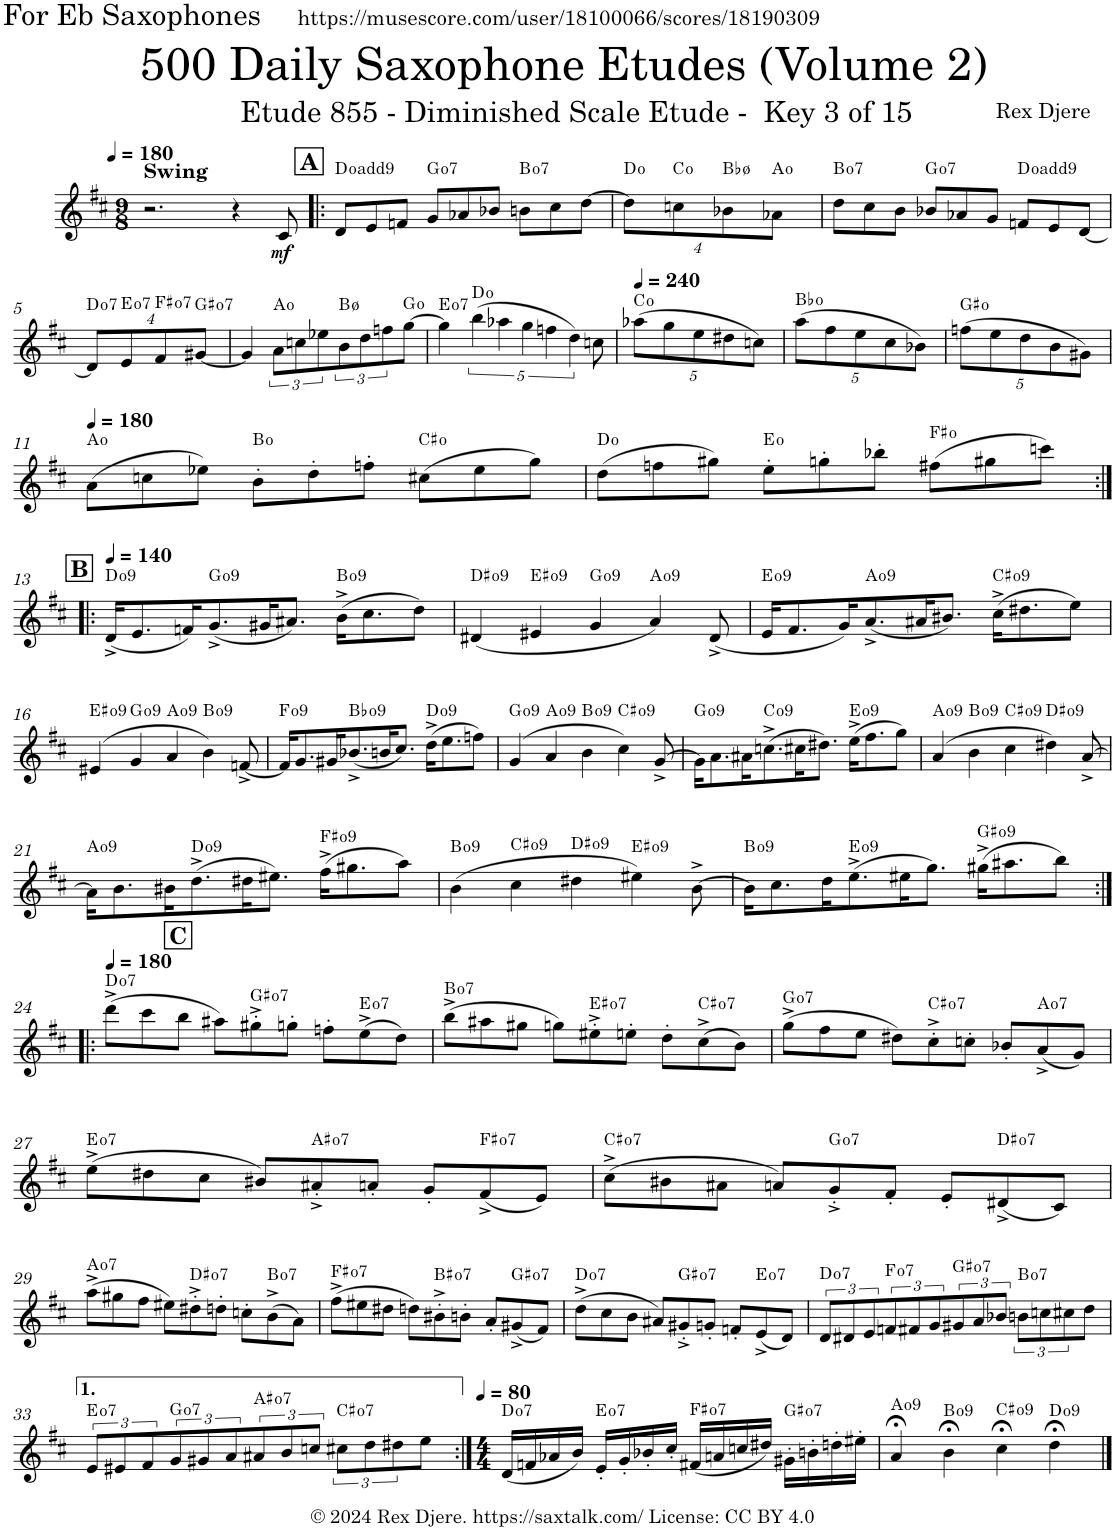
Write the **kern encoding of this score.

**kern	**dynam	**harte
*part1	*part1	*part1
*staff1	*staff1	*
*I"Alto Saxophone	*	*
*I'A. Sax.	*	*
*clefG2	*	*
*Trd5c9	*	*
*k[f#c#]	*	*
*M9/8	*	*
*MM180	*	*
=1	=1	=1
!LO:TX:a:B:t=Swing	!	!
2.r	.	.
4r	.	.
!	!LO:DY:b	!
8c#/	mf	.
!!LO:REH:place=s1:a:B:cj:fs=14:t=A
=2!|:	=2!|:	=2!|:
8d/L	.	D:dim(9)
8e/	.	.
8fn/J	.	.
!	!	!LO:H:kt=7
8g/L	.	G:dim7
8a-X/	.	.
8b-X/J	.	.
!	!	!LO:H:kt=7
8bn\L	.	B:dim7
8cc#\	.	.
[8dd\J	.	.
=3	=3	=3
*Xbrackettup	*	*
32%9dd\L]	.	D:dim
32%9ccn\	.	C:dim
32%9b-X\	.	Bb:hdim7
32%9a-X\J	.	A:dim
=4	=4	=4
!	!	!LO:H:kt=7
8dd\L	.	B:dim7
8cc#\	.	.
8b\J	.	.
!	!	!LO:H:kt=7
8b-X/L	.	G:dim7
8a-X/	.	.
8g/J	.	.
8fn/L	.	D:dim(9)
8e/	.	.
[8d/J	.	.
!!LO:LB:g=z
=5	=5	=5
!	!	!LO:H:kt=7
32%9d/L]	.	D:dim7
!	!	!LO:H:kt=7
32%9e/	.	E:dim7
!	!	!LO:H:kt=7
32%9f#/	.	F#:dim7
!	!	!LO:H:kt=7
[32%9g#X/J	.	G#:dim7
=6	=6	=6
4g#/]	.	.
8a\L	.	A:dim
8ccn\	.	.
8ee-X\	.	.
8b\	.	B:hdim7
8dd\	.	.
8ffn\	.	.
[8gg\J	.	G:dim
=7	=7	=7
!	!	!LO:H:kt=7
4gg\]	.	E:dim7
*brackettup	*	*
(20%3bb\	.	D:dim
20%3aa-X\	.	.
20%3gg\	.	.
20%3ffn\	.	.
20%3dd\)	.	.
8ccn\	.	.
=8	=8	=8
*Xbrackettup	*	*
*MM240	*	*
(40%9aa-X\L	.	C:dim
40%9gg\	.	.
40%9ee\	.	.
40%9dd#X\	.	.
40%9ccn\J)	.	.
=9	=9	=9
(40%9aa\L	.	Bb:dim
40%9ff#\	.	.
40%9ee\	.	.
40%9cc#\	.	.
40%9b-X\J)	.	.
=10	=10	=10
(40%9ffn\L	.	G#:dim
40%9ee\	.	.
40%9dd\	.	.
40%9b\	.	.
40%9g#X\J)	.	.
!!LO:LB:g=z
=11	=11	=11
*MM180	*	*
(8a\L	.	A:dim
8ccn\	.	.
8ee-X\J)	.	.
8b'\L	.	B:dim
8dd'\	.	.
8ffn'\J	.	.
(8cc#X\L	.	C#:dim
8ee-\	.	.
8gg\J)	.	.
=12	=12	=12
(8dd\L	.	D:dim
8ffn\	.	.
8gg#X\J)	.	.
8ee'\L	.	E:dim
8ggn'\	.	.
8bb-X'\J	.	.
(8ff#X\L	.	F#:dim
8gg#X\	.	.
8cccn\J)	.	.
!!LO:LB:g=z
=13:|!|:	=13:|!|:	=13:|!|:
!!LO:REH:place=s1:a:B:cj:fs=14:t=B
*MM140	*	*
!	!	!LO:H:kt=7
(16d^/KL	.	D:dim7(9)
8.e/	.	.
16fn/K)	.	.
!	!	!LO:H:kt=7
(8.g^/	.	G:dim7(9)
16g#X/K	.	.
8.a#X/J)	.	.
!	!	!LO:H:kt=7
(16b^\KL	.	B:dim7(9)
8.cc#\	.	.
8dd\J)	.	.
=14	=14	=14
!	!	!LO:H:kt=7
(4d#X/	.	D#:dim7(9)
!	!	!LO:H:kt=7
4e#X/	.	E#:dim7(9)
!	!	!LO:H:kt=7
4g/	.	G:dim7(9)
!	!	!LO:H:kt=7
4a/)	.	A:dim7(9)
(8d#^/	.	.
=15	=15	=15
!	!	!LO:H:kt=7
16e/KL	.	E:dim7(9)
8.f#/	.	.
16g/K)	.	.
!	!	!LO:H:kt=7
(8.a^/	.	A:dim7(9)
16a#X/K	.	.
8.b#X/J)	.	.
!	!	!LO:H:kt=7
(16cc#^\KL	.	C#:dim7(9)
8.dd#X\	.	.
8ee\J)	.	.
!!LO:LB:g=z
=16	=16	=16
!	!	!LO:H:kt=7
(4e#X/	.	E#:dim7(9)
!	!	!LO:H:kt=7
4g/	.	G:dim7(9)
!	!	!LO:H:kt=7
4a/	.	A:dim7(9)
!	!	!LO:H:kt=7
4b\)	.	B:dim7(9)
[8fn^/	.	.
=17	=17	=17
!	!	!LO:H:kt=7
16f/KL]	.	F:dim7(9)
8.g/	.	.
16g#X/K	.	.
!	!	!LO:H:kt=7
(8.b-X^/	.	Bb:dim7(9)
16bn/K	.	.
8.cc#/J)	.	.
!	!	!LO:H:kt=7
(16dd^\KL	.	D:dim7(9)
8.ee\	.	.
8ffn\J)	.	.
=18	=18	=18
!	!	!LO:H:kt=7
(4g/	.	G:dim7(9)
!	!	!LO:H:kt=7
4a/	.	A:dim7(9)
!	!	!LO:H:kt=7
4b\	.	B:dim7(9)
!	!	!LO:H:kt=7
4cc#\)	.	C#:dim7(9)
[8g^/	.	.
=19	=19	=19
!	!	!LO:H:kt=7
16g\KL]	.	G:dim7(9)
8.a\	.	.
16a#X\K	.	.
!	!	!LO:H:kt=7
(8.ccn^\	.	C:dim7(9)
16cc#X\K	.	.
8.dd#X\J)	.	.
!	!	!LO:H:kt=7
(16ee^\KL	.	E:dim7(9)
8.ff#\	.	.
8gg\J)	.	.
=20	=20	=20
!	!	!LO:H:kt=7
(4a/	.	A:dim7(9)
!	!	!LO:H:kt=7
4b\	.	B:dim7(9)
!	!	!LO:H:kt=7
4cc#\	.	C#:dim7(9)
!	!	!LO:H:kt=7
4dd#X\)	.	D#:dim7(9)
[8a^/	.	.
!!LO:LB:g=z
=21	=21	=21
!	!	!LO:H:kt=7
16a\KL]	.	A:dim7(9)
8.b\	.	.
16b#X\K	.	.
!	!	!LO:H:kt=7
(8.dd^\	.	D:dim7(9)
16dd#X\K	.	.
8.ee#X\J)	.	.
!	!	!LO:H:kt=7
(16ff#^\KL	.	F#:dim7(9)
8.gg#X\	.	.
8aa\J)	.	.
=22	=22	=22
!	!	!LO:H:kt=7
(4b\	.	B:dim7(9)
!	!	!LO:H:kt=7
4cc#\	.	C#:dim7(9)
!	!	!LO:H:kt=7
4dd#X\	.	D#:dim7(9)
!	!	!LO:H:kt=7
4ee#X\)	.	E#:dim7(9)
[8b^\	.	.
=23	=23	=23
!	!	!LO:H:kt=7
16b\KL]	.	B:dim7(9)
8.cc#\	.	.
16dd\K	.	.
!	!	!LO:H:kt=7
(8.ee^\	.	E:dim7(9)
16ee#X\K	.	.
8.gg\J)	.	.
!	!	!LO:H:kt=7
(16gg#X^\KL	.	G#:dim7(9)
8.aa#X\	.	.
8bb\J)	.	.
!!LO:LB:g=z
=24:|!|:	=24:|!|:	=24:|!|:
!!LO:REH:place=s1:a:B:cj:fs=14:t=C:qo=1
*MM180	*	*
!	!	!LO:H:kt=7
(8ddd^\L	.	D:dim7
8ccc#\	.	.
8bb\J	.	.
8aa#X\L)	.	.
!	!	!LO:H:kt=7
8gg#X'^\	.	G#:dim7
8ggn'\J	.	.
8ffn'\L	.	.
!	!	!LO:H:kt=7
(8ee^\	.	E:dim7
8dd\J)	.	.
=25	=25	=25
!	!	!LO:H:kt=7
(8bb^\L	.	B:dim7
8aa#X\	.	.
8gg#X\J	.	.
8ggn\L)	.	.
!	!	!LO:H:kt=7
8ee#X'^\	.	E#:dim7
8een'\J	.	.
8dd'\L	.	.
!	!	!LO:H:kt=7
(8cc#^\	.	C#:dim7
8b\J)	.	.
=26	=26	=26
!	!	!LO:H:kt=7
(8gg^\L	.	G:dim7
8ff#\	.	.
8ee\J	.	.
8dd#X\L)	.	.
!	!	!LO:H:kt=7
8cc#'^\	.	C#:dim7
8ccn'\J	.	.
8b-X'/L	.	.
!	!	!LO:H:kt=7
(8a^/	.	A:dim7
8g/J)	.	.
!!LO:LB:g=z
=27	=27	=27
!	!	!LO:H:kt=7
(8ee^\L	.	E:dim7
8dd#X\	.	.
8cc#\J	.	.
8b#X/L)	.	.
!	!	!LO:H:kt=7
8a#X'^/	.	A#:dim7
8an'/J	.	.
8g'/L	.	.
!	!	!LO:H:kt=7
(8f#^/	.	F#:dim7
8e/J)	.	.
=28	=28	=28
!	!	!LO:H:kt=7
(8cc#^\L	.	C#:dim7
8b#X\	.	.
8a#X\J	.	.
8an/L)	.	.
!	!	!LO:H:kt=7
8g'^/	.	G:dim7
8f#'/J	.	.
8e'/L	.	.
!	!	!LO:H:kt=7
(8d#X^/	.	D#:dim7
8c#/J)	.	.
!!LO:LB:g=z
=29	=29	=29
!	!	!LO:H:kt=7
(8aa^\L	.	A:dim7
8gg#X\	.	.
8ff#\J	.	.
8ee#X\L)	.	.
!	!	!LO:H:kt=7
8dd#X'^\	.	D#:dim7
8ddn'\J	.	.
8ccn'\L	.	.
!	!	!LO:H:kt=7
(8b^\	.	B:dim7
8a\J)	.	.
=30	=30	=30
!	!	!LO:H:kt=7
(8ff#^\L	.	F#:dim7
8ee#X\	.	.
8dd#X\J	.	.
8ddn\L)	.	.
!	!	!LO:H:kt=7
8b#X'^\	.	B#:dim7
8bn'\J	.	.
8a'/L	.	.
!	!	!LO:H:kt=7
(8g#X^/	.	G#:dim7
8f#/J)	.	.
=31	=31	=31
!	!	!LO:H:kt=7
(8dd^\L	.	D:dim7
8cc#\	.	.
8b\J	.	.
8a#X/L)	.	.
!	!	!LO:H:kt=7
8g#X'^/	.	G#:dim7
8gn'/J	.	.
8fn'/L	.	.
!	!	!LO:H:kt=7
(8e^/	.	E:dim7
8d/J)	.	.
=32	=32	=32
*brackettup	*	*
!	!	!LO:H:kt=7
12d/L	.	D:dim7
12d#X/	.	.
12e/	.	.
!	!	!LO:H:kt=7
12fn/	.	F:dim7
12f#X/	.	.
12g/	.	.
!	!	!LO:H:kt=7
12g#X/	.	G#:dim7
12a/	.	.
12b-X/J	.	.
!	!	!LO:H:kt=7
12bn\L	.	B:dim7
12ccn\	.	.
12cc#X\	.	.
8dd\J	.	.
!!LO:LB:g=z
=33	=33	=33
!	!	!LO:H:kt=7
12e/L	.	E:dim7
12e#X/	.	.
12f#/	.	.
!	!	!LO:H:kt=7
12g/	.	G:dim7
12g#X/	.	.
12a/	.	.
!	!	!LO:H:kt=7
12a#X/	.	A#:dim7
12b/	.	.
12ccn/J	.	.
!	!	!LO:H:kt=7
12cc#X\L	.	C#:dim7
12dd\	.	.
12dd#X\	.	.
8ee\J	.	.
=34:|!	=34:|!	=34:|!
*M4/4	*	*
*MM80	*	*
!	!	!LO:H:kt=7
(16d/LL	.	D:dim7
16fn/	.	.
16a-X/	.	.
16b/JJ)	.	.
!	!	!LO:H:kt=7
16e'/LL	.	E:dim7
16g'/	.	.
16b-X'/	.	.
16cc#'/JJ	.	.
!	!	!LO:H:kt=7
(16f#X/LL	.	F#:dim7
16an/	.	.
16ccn/	.	.
16dd#X/JJ)	.	.
!	!	!LO:H:kt=7
16g#X'\LL	.	G#:dim7
16bn'\	.	.
16ddn'\	.	.
16ee#X'\JJ	.	.
=35	=35	=35
!	!	!LO:H:kt=7
4a;</	.	A:dim7(9)
!	!	!LO:H:kt=7
4b;<\	.	B:dim7(9)
!	!	!LO:H:kt=7
4cc#;<\	.	C#:dim7(9)
!	!	!LO:H:kt=7
4dd;<\	.	D:dim7(9)
==	==	==
*-	*-	*-
